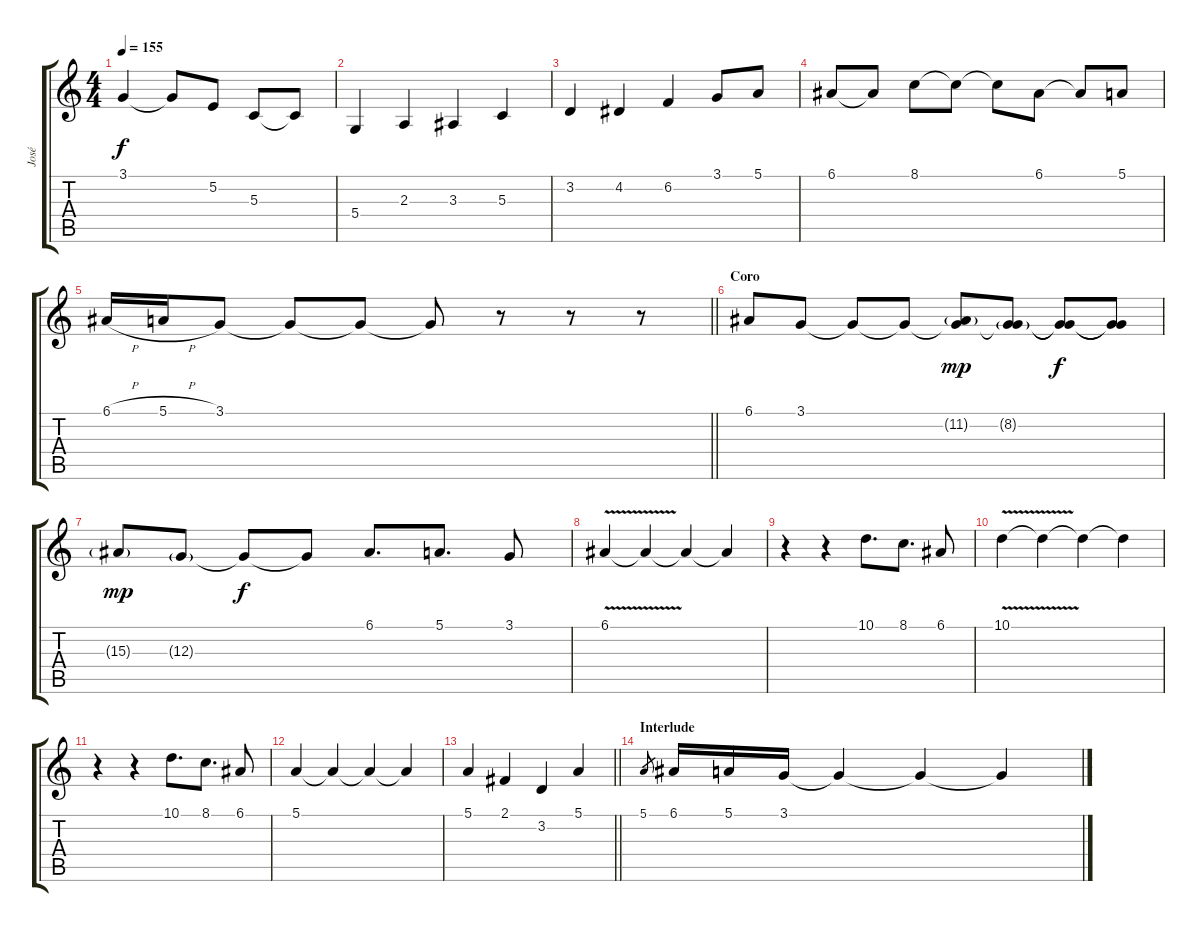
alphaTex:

\track ("José" "José") {instrument lead1square}
\staff {score tabs}
\tuning (E4 B3 G3 D3 A2 E2) {hide}
\ts (4 4)
\tempo 155
\clef g2
\ks c
3.1.4{dy f} 3.1{t}.8 5.2.8 5.3.8 5.3{t}.8 |
5.4.4 2.3.4 3.3.4 5.3.4 |
3.2.4 4.2.4 6.2.4 3.1.8 5.1.8 |
6.1.8 6.1{t}.8 8.1.8 8.1{t}.8 8.1{t}.8 6.1.8 6.1{t}.8 5.1.8 |
\barLineRight lightlight
6.1{h}.16 5.1{h}.16 3.1.8 3.1{t}.8 3.1{t}.8 3.1{t}.8 r.8 r.8 r.8 |
\section ("" "Coro")
6.1.8 3.1.8 3.1{t}.8 3.1{t}.8 (3.1{t} 11.2{g}).8{dy mp} (3.1{t} 8.2{g}).8 (3.1{t} 8.2{t}).8{dy f} (3.1{t} 8.2{t}).8 |
15.3{g}.8{dy mp} 12.3{g}.8 12.3{t}.8{dy f} 12.3{t}.8 6.1.8{d} 5.1.8{d} 3.1.8 |
6.1{v}.4 6.1{t}.4 6.1{t}.4 6.1{t}.4 |
r.4 r.4 10.1.8{d} 8.1.8{d} 6.1.8 |
10.1{v}.4 10.1{t}.4 10.1{t}.4 10.1{t}.4 |
r.4 r.4 10.1.8{d} 8.1.8{d} 6.1.8 |
5.1.4 5.1{t}.4 5.1{t}.4 5.1{t}.4 |
\barLineRight lightlight
5.1.4 2.1.4 3.2.4 5.1.4 |
\section ("" "Interlude")
5.1.8{gr} 6.1.16 5.1.16 3.1.16 3.1{t}.4 3.1{t}.4 3.1{t}.4
